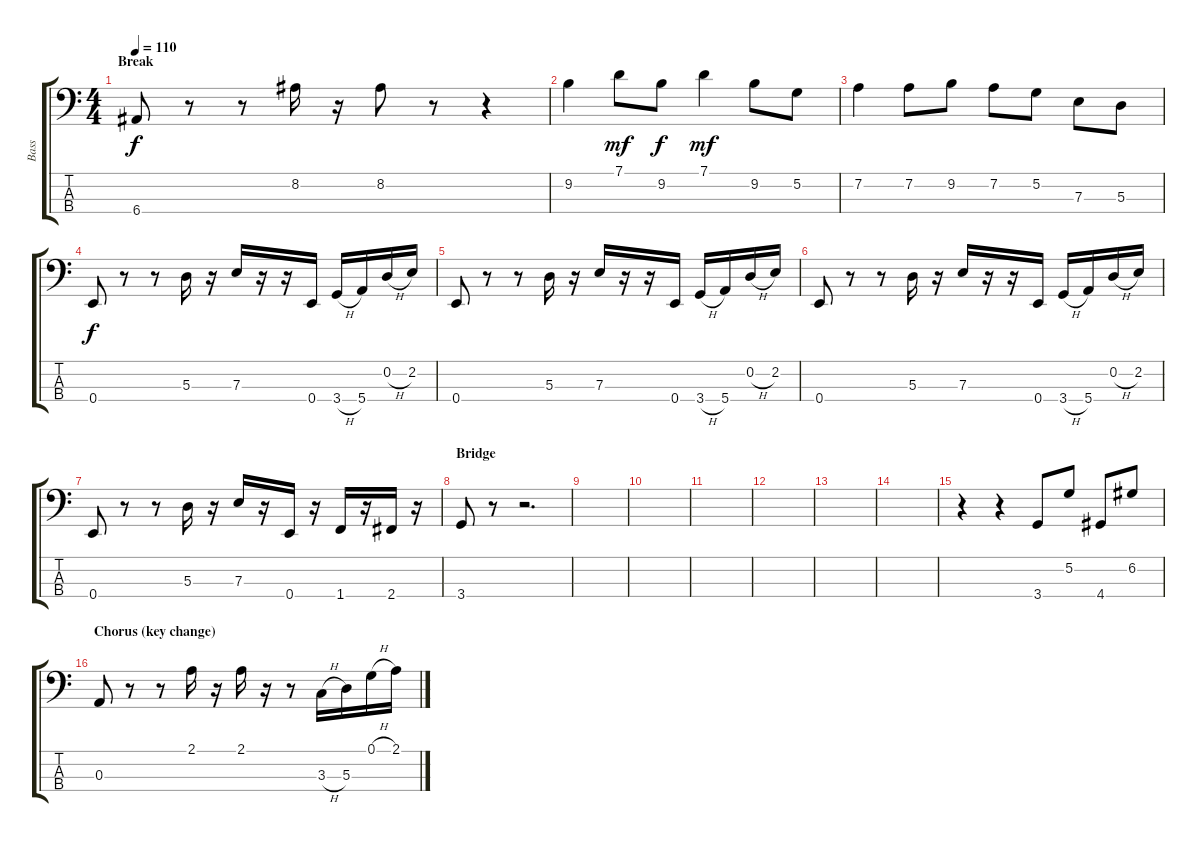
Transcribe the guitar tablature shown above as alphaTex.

\track ("Bass" "Bass") {instrument electricbassfinger}
\staff {score tabs}
\tuning (G2 D2 A1 E1) {hide}
\ts (4 4)
\section ("" "Break")
\tempo 110
\clef f4
\ks c
6.4.8{dy f} r.8 r.8 8.2.16 r.16 8.2.8 r.8 r.4 |
9.2.4 7.1.8{dy mf} 9.2.8{dy f} 7.1.4{dy mf} 9.2.8 5.2.8 |
7.2.4 7.2.8 9.2.8 7.2.8 5.2.8 7.3.8 5.3.8 |
0.4.8{dy f} r.8 r.8 5.3.16 r.16 7.3.16 r.16 r.16 0.4.16 3.4{h}.16 5.4.16 0.2{h}.16 2.2.16 |
0.4.8 r.8 r.8 5.3.16 r.16 7.3.16 r.16 r.16 0.4.16 3.4{h}.16 5.4.16 0.2{h}.16 2.2.16 |
0.4.8 r.8 r.8 5.3.16 r.16 7.3.16 r.16 r.16 0.4.16 3.4{h}.16 5.4.16 0.2{h}.16 2.2.16 |
0.4.8 r.8 r.8 5.3.16 r.16 7.3.16 r.16 0.4.16 r.16 1.4.16 r.16 2.4.16 r.16 |
\section ("" "Bridge")
3.4.8 r.8 r.2{d} |
|
|
|
|
|
|
r.4 r.4 3.4.8 5.2.8 4.4.8 6.2.8 |
\section ("" "Chorus (key change)")
0.3.8 r.8 r.8 2.1.16 r.16 2.1.16 r.16 r.8 3.3{h}.16 5.3.16 0.1{h}.16 2.1.16
